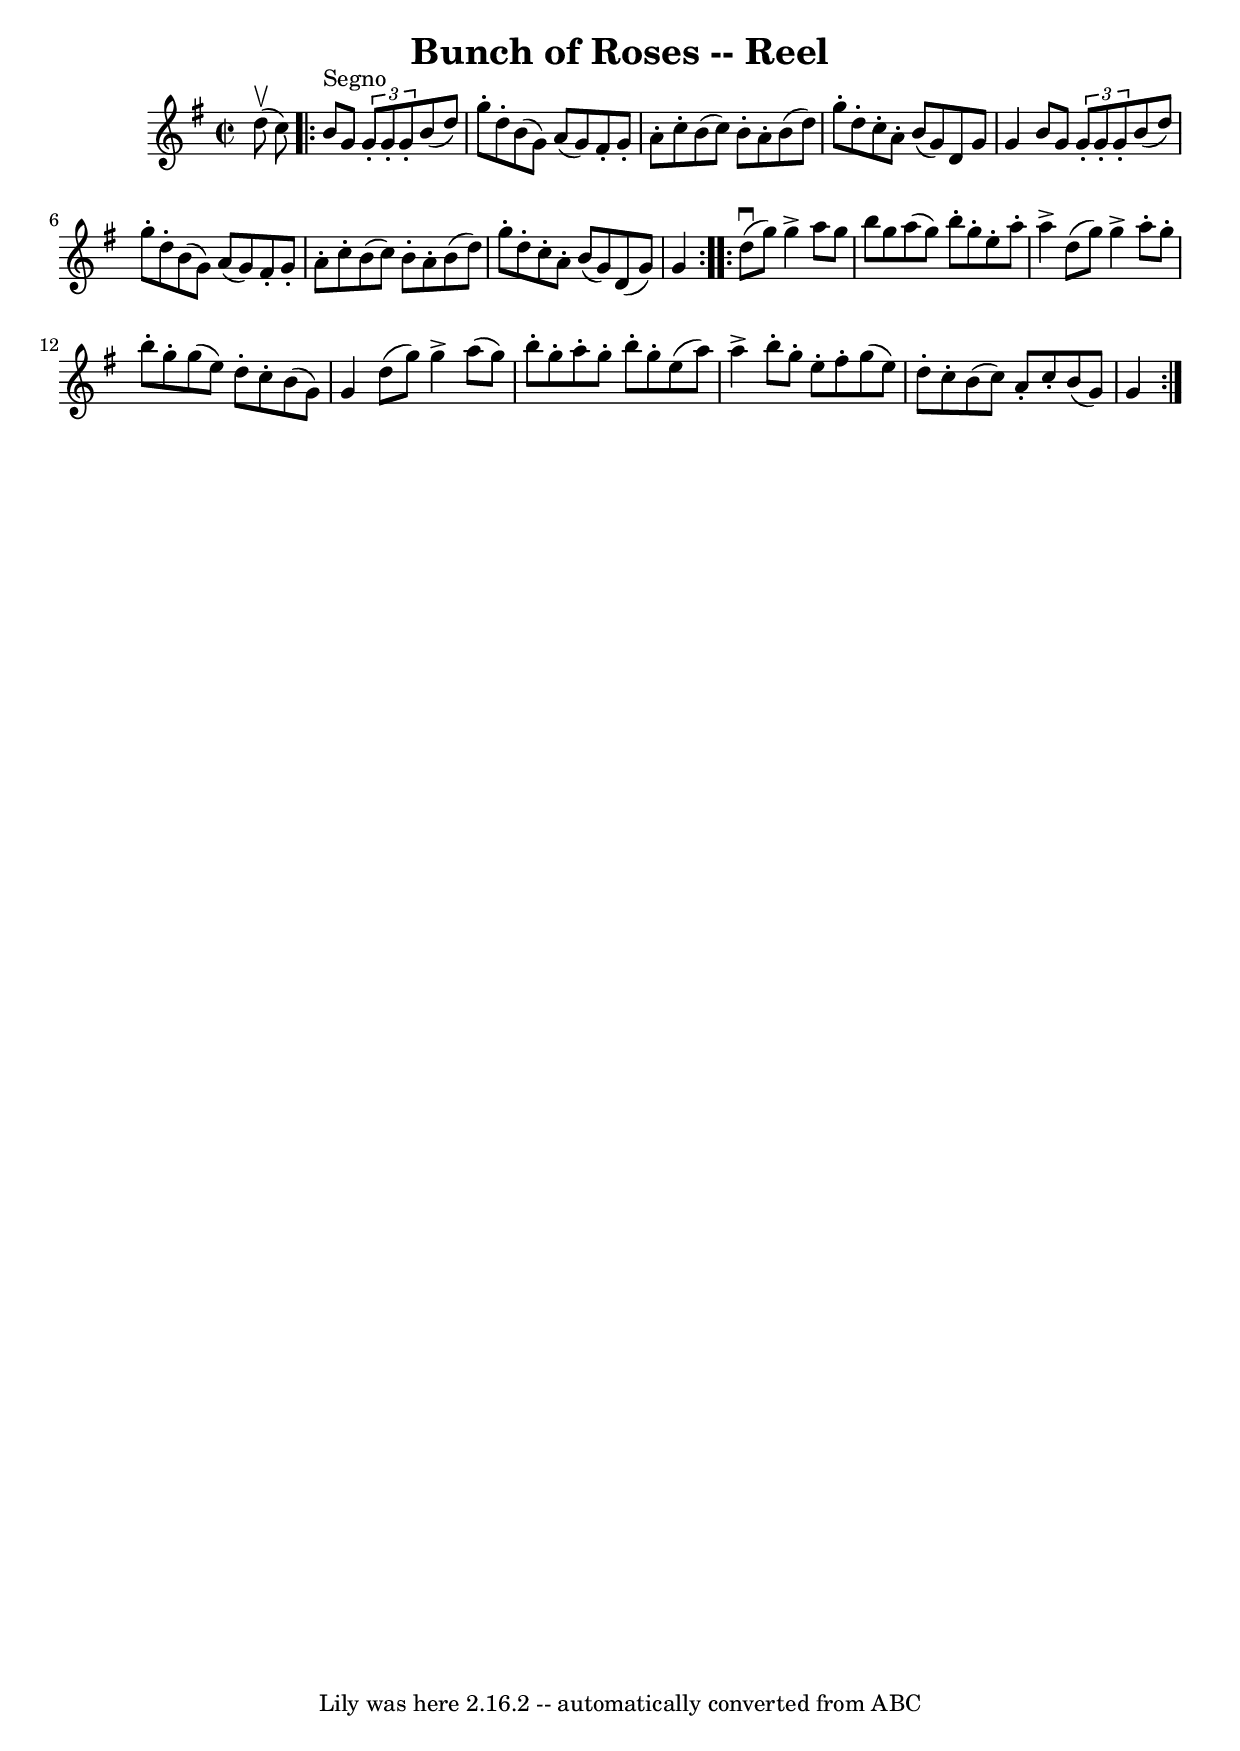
\version "2.16.2"
\include "Mammoth.ily"
\header {
  %% book = "Ryan's Mammoth Collection"
  crossRefNumber = "1"
  footnotes = "\\\\267"
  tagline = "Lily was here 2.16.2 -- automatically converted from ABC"
  title = "Bunch of Roses -- Reel"

}
voicedefault =  {


  \override Staff.TimeSignature #'style = #'C
  \time 2/2 
  \key g \major
  d''8^\upbow(c''8)   
  \repeat volta 2 {
    b'8 ^"Segno" g'8    \times 2/3 { g'8 -. g'8 -. g'8 -. 
			       } b'8 (d''8)  
    g''8 -. d''8 -.   |
    b'8 (g'8) a'8 (g'8) fis'8 -.   
    g'8 -. a'8 -. c''8 -.   |
    b'8 (c''8) b'8 -. a'8 -. b'8 
    (d''8) g''8 -. d''8 -.   |
    c''8 -. a'8 -. b'8 (g'8  
    -) d'8 g'8 g'4    |
    b'8 g'8    \times 2/3 { g'8 -.   
			    g'8 -. g'8 -. 
			  } b'8 (d''8) g''8 -. d''8 -.   |
    b'8 (
    g'8) a'8 (g'8) fis'8 -. g'8 -. a'8 -. c''8 -.   |
    
    b'8 (c''8) b'8 -. a'8 -. b'8 (d''8) g''8 -. d''8 -.   
    |
    c''8 -. a'8 -. b'8 (g'8) d'8 (g'8) g'4    
  }    
  
  \repeat volta 2 {
    d''8^\downbow(g''8) g''4^\accent a''8 g''8  
    b''8 g''8    |
    a''8 (g''8) b''8 -. g''8 -. e''8 -.   
    a''8 -. a''4^\accent   |
    d''8 (g''8) g''4^\accent a''8 
    -. g''8 -. b''8 -. g''8 -.   |
    g''8 (e''8) d''8 -.   
    c''8 -. b'8 (g'8) g'4    |
    d''8 (g''8) g''4 ^\accent a''8 (g''8) b''8 -. g''8 -.   |
    a''8 -. g''8 -. 
    b''8 -. g''8 -. e''8 (a''8) a''4^\accent   |
    b''8 -.   
    g''8 -. e''8 -. fis''8 -. g''8 (e''8) d''8 -. c''8 -.   
    |
    b'8 (c''8) a'8 -. c''8 -. b'8 (g'8) g'4      
  } 
  

}

\score{
  <<

    \context Staff="default"
    {
      \voicedefault 
      
    }

  >>
  \layout {
    
  }
  \midi {
  }

}
